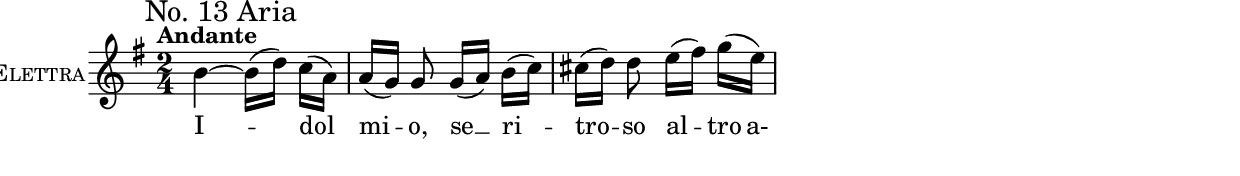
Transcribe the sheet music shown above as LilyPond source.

\version "2.18.2"

\include "lilypond-book-preamble.ly"

\paper {
  % #(set-paper-size "a4")
  top-margin = 10
}

\header {
  % title = "Idomeneo"
  % composer = "W. A. Mozart"
  % opus = "KV. 366"
}

\new Staff \with {
  vocalName = \markup \smallCaps Elettra
}
\relative c'' {
  \mark \markup "No. 13 Aria"
  \clef "treble"
  \key g \major
  \time 2/4
  \tempo "Andante"
  \autoBeamOff
  \set Score.currentBarNumber = #1
  \set melismaBusyProperties = #'()
  \bar ""
  b4~ b16([ d)] c([ a)] | a([ g)] g8 g16([ a)] b([ c)] |
  cis([ d)] d8 e16([ fis)] g([ e)]
}
\addlyrics {
  I -- _ _ dol _ mi -- _ o, se __ _ ri -- _ tro -- _ so al -- _ tro a-
}